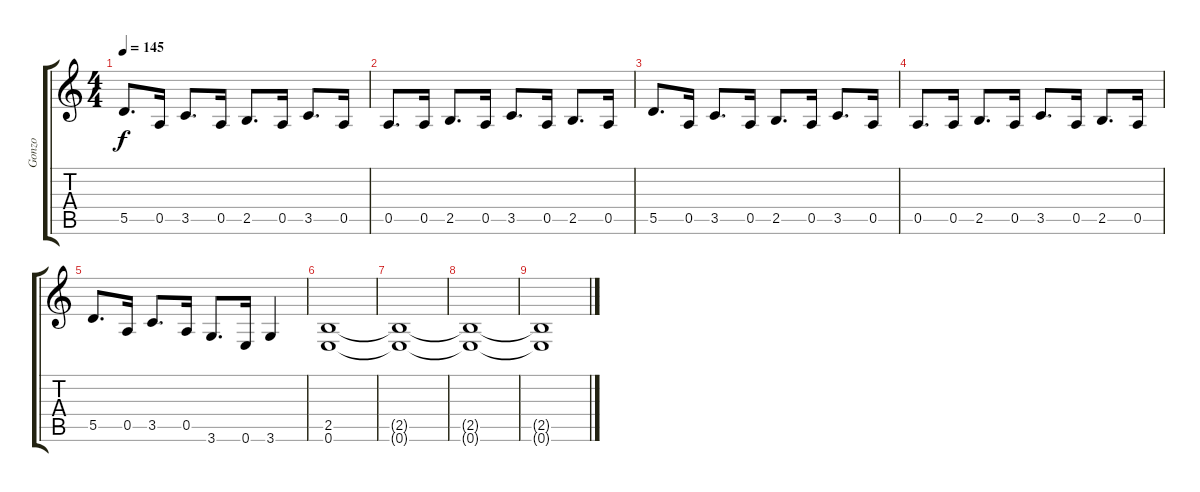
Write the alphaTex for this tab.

\track ("Gonzo" "Gonzo") {instrument distortionguitar}
\staff {score tabs}
\tuning (E4 B3 G3 D3 A2 E2) {hide}
\ts (4 4)
\tempo 145
\clef g2
\ks c
5.5.8{d dy f} 0.5.16 3.5.8{d} 0.5.16 2.5.8{d} 0.5.16 3.5.8{d} 0.5.16 |
0.5.8{d} 0.5.16 2.5.8{d} 0.5.16 3.5.8{d} 0.5.16 2.5.8{d} 0.5.16 |
5.5.8{d} 0.5.16 3.5.8{d} 0.5.16 2.5.8{d} 0.5.16 3.5.8{d} 0.5.16 |
0.5.8{d} 0.5.16 2.5.8{d} 0.5.16 3.5.8{d} 0.5.16 2.5.8{d} 0.5.16 |
5.5.8{d} 0.5.16 3.5.8{d} 0.5.16 3.6.8{d} 0.6.16 3.6.4 |
(2.5 0.6).1 |
(2.5{t} 0.6{t}).1 |
(2.5{t} 0.6{t}).1 |
(2.5{t} 0.6{t}).1
